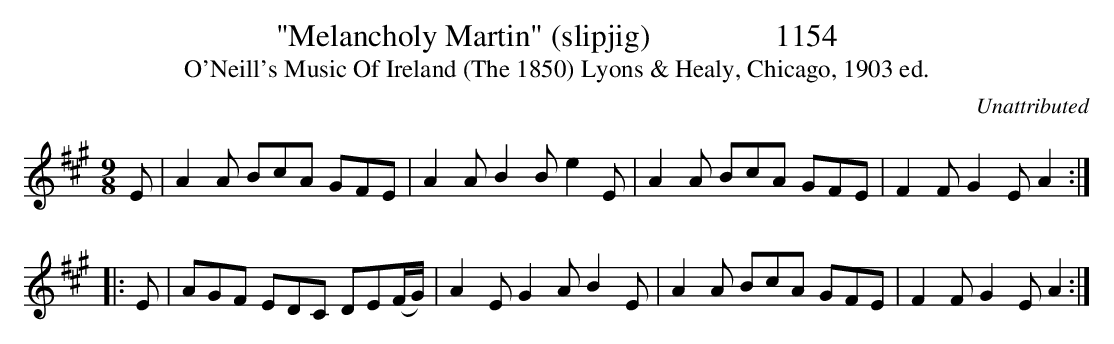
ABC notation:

X:1
T:"Melancholy Martin" (slipjig)                1154
C:Unattributed
T:O'Neill's Music Of Ireland (The 1850) Lyons & Healy, Chicago, 1903 ed.
BRENNAN July 2003 (HTTP://WWW.SOSYOURMOM.COM)
M:9/8
L:1/8
K:A
E|A2A BcA GFE|A2A B2B e2E|A2A BcA GFE|F2F G2E A2:|
|:E|AGF EDC DE(F/2G/2)|A2E G2A B2E|A2A BcA GFE|F2F G2E A2:|
